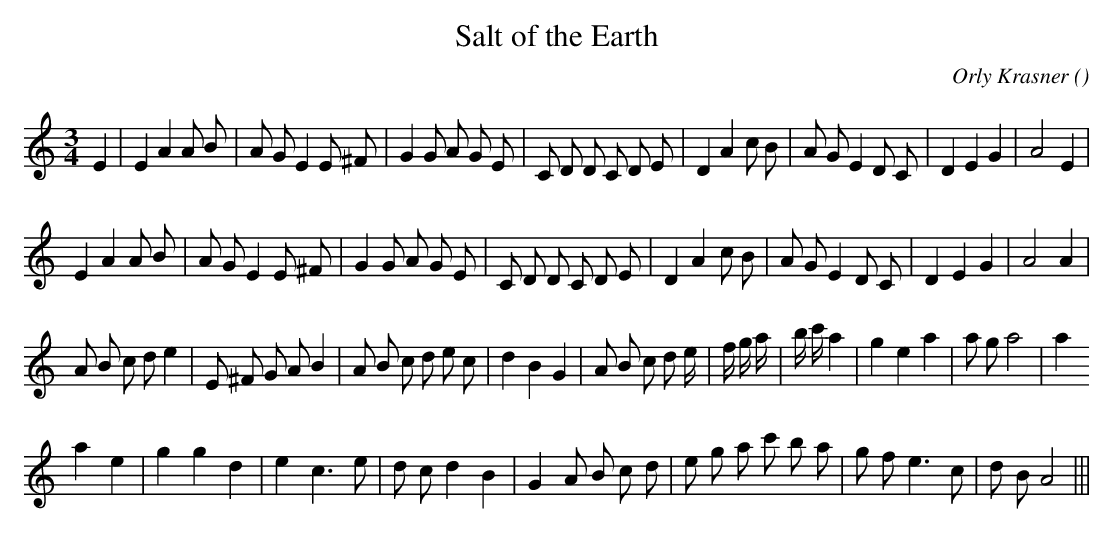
X:1
T: Salt of the Earth
C:Orly Krasner
O:
M:3/4
K:Am
K:Am
M:3/4
L:1/16
E4 |E4 A4 A2 B2 |A2 G2 E4 E2 ^F2 |G4 G2 A2 G2 E2 |C2 D2 D2 C2 D2 E2 |D4 A4 c2 B2 |A2 G2 E4 D2 C2 |D4 E4 G4 |A8 E4 |
E4 A4 A2 B2 |A2 G2 E4 E2 ^F2 |G4 G2 A2 G2 E2 |C2 D2 D2 C2 D2 E2 |D4 A4 c2 B2 |A2 G2 E4 D2 C2 |D4 E4 G4 |A8 A4 |
A2 B2 c2 d2 e4 |E2 ^F2 G2 A2 B4 |A2 B2 c2 d2 e2 c2 |d4 B4 G4 |A2 B2 c2 d2 e4/3 |f4/3 g4/3 a4/3 |b4/3 c'4/3 a4 |g4 e4 a4 |a2 g2 a8 |a4
a4 e4 |g4 g4 d4 |e4 c6 e2 |d2 c2 d4 B4 |G4 A2 B2 c2 d2 |e2 g2 a2 c'2 b2 a2 |g2 f2 e6 c2 |d2 B2 A8 |||
